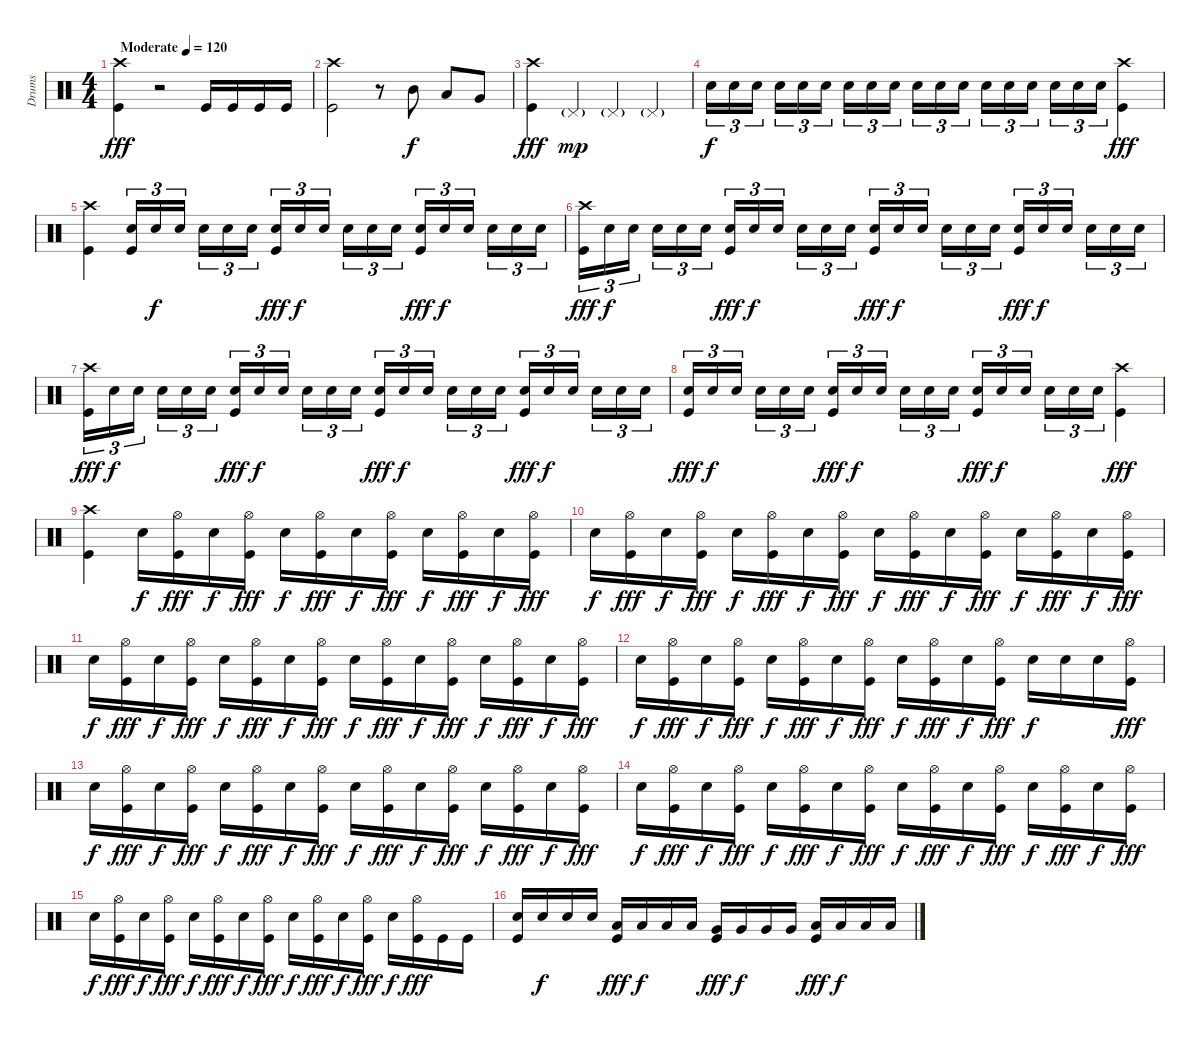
\track ("Drums" "Drums") {instrument percussion}
\staff {score}
\articulation defaults
\ts (4 4)
\tempo (120 "Moderate")
\tempo 191
\tempo (120 "Moderate")
\clef neutral
\ks c
("Crash high (hit)" "Kick (hit)").4{dy fff} r.2 "Kick (hit)".16 "Kick (hit)".16 "Kick (hit)".16 "Kick (hit)".16 |
("Crash high (hit)" "Kick (hit)").2 r.8 "Mid Tom (hit)".8{dy f} "Low Tom (hit)".8 "Very Low Tom (hit)".8 |
("Crash high (hit)" "Kick (hit)").4{dy fff} "Pedal Hi-Hat (hit)"{g}.4{dy mp} "Pedal Hi-Hat (hit)"{g}.4 "Pedal Hi-Hat (hit)"{g}.4 |
"Snare (hit) 2".16{tu (3 2) dy f} "Snare (hit) 2".16{tu (3 2)} "Snare (hit) 2".16{tu (3 2) beam splitsecondary} "Snare (hit) 2".16{tu (3 2)} "Snare (hit) 2".16{tu (3 2)} "Snare (hit) 2".16{tu (3 2)} "Snare (hit) 2".16{tu (3 2)} "Snare (hit) 2".16{tu (3 2)} "Snare (hit) 2".16{tu (3 2) beam splitsecondary} "Snare (hit) 2".16{tu (3 2)} "Snare (hit) 2".16{tu (3 2)} "Snare (hit) 2".16{tu (3 2)} "Snare (hit) 2".16{tu (3 2)} "Snare (hit) 2".16{tu (3 2)} "Snare (hit) 2".16{tu (3 2) beam splitsecondary} "Snare (hit) 2".16{tu (3 2)} "Snare (hit) 2".16{tu (3 2)} "Snare (hit) 2".16{tu (3 2)} ("Crash high (hit)" "Kick (hit)").4{dy fff} |
("Crash high (hit)" "Kick (hit)").4 ("Snare (hit) 2" "Kick (hit)").16{tu (3 2)} "Snare (hit) 2".16{tu (3 2) dy f} "Snare (hit) 2".16{tu (3 2) beam splitsecondary} "Snare (hit) 2".16{tu (3 2)} "Snare (hit) 2".16{tu (3 2)} "Snare (hit) 2".16{tu (3 2)} ("Snare (hit) 2" "Kick (hit)").16{tu (3 2) dy fff} "Snare (hit) 2".16{tu (3 2) dy f} "Snare (hit) 2".16{tu (3 2) beam splitsecondary} "Snare (hit) 2".16{tu (3 2)} "Snare (hit) 2".16{tu (3 2)} "Snare (hit) 2".16{tu (3 2)} ("Snare (hit) 2" "Kick (hit)").16{tu (3 2) dy fff} "Snare (hit) 2".16{tu (3 2) dy f} "Snare (hit) 2".16{tu (3 2) beam splitsecondary} "Snare (hit) 2".16{tu (3 2)} "Snare (hit) 2".16{tu (3 2)} "Snare (hit) 2".16{tu (3 2)} |
("Crash high (hit)" "Kick (hit)").16{tu (3 2) dy fff} "Snare (hit) 2".16{tu (3 2) dy f} "Snare (hit) 2".16{tu (3 2) beam splitsecondary} "Snare (hit) 2".16{tu (3 2)} "Snare (hit) 2".16{tu (3 2)} "Snare (hit) 2".16{tu (3 2)} ("Snare (hit) 2" "Kick (hit)").16{tu (3 2) dy fff} "Snare (hit) 2".16{tu (3 2) dy f} "Snare (hit) 2".16{tu (3 2) beam splitsecondary} "Snare (hit) 2".16{tu (3 2)} "Snare (hit) 2".16{tu (3 2)} "Snare (hit) 2".16{tu (3 2)} ("Snare (hit) 2" "Kick (hit)").16{tu (3 2) dy fff} "Snare (hit) 2".16{tu (3 2) dy f} "Snare (hit) 2".16{tu (3 2) beam splitsecondary} "Snare (hit) 2".16{tu (3 2)} "Snare (hit) 2".16{tu (3 2)} "Snare (hit) 2".16{tu (3 2)} ("Snare (hit) 2" "Kick (hit)").16{tu (3 2) dy fff} "Snare (hit) 2".16{tu (3 2) dy f} "Snare (hit) 2".16{tu (3 2) beam splitsecondary} "Snare (hit) 2".16{tu (3 2)} "Snare (hit) 2".16{tu (3 2)} "Snare (hit) 2".16{tu (3 2)} |
("Crash high (hit)" "Kick (hit)").16{tu (3 2) dy fff} "Snare (hit) 2".16{tu (3 2) dy f} "Snare (hit) 2".16{tu (3 2) beam splitsecondary} "Snare (hit) 2".16{tu (3 2)} "Snare (hit) 2".16{tu (3 2)} "Snare (hit) 2".16{tu (3 2)} ("Snare (hit) 2" "Kick (hit)").16{tu (3 2) dy fff} "Snare (hit) 2".16{tu (3 2) dy f} "Snare (hit) 2".16{tu (3 2) beam splitsecondary} "Snare (hit) 2".16{tu (3 2)} "Snare (hit) 2".16{tu (3 2)} "Snare (hit) 2".16{tu (3 2)} ("Snare (hit) 2" "Kick (hit)").16{tu (3 2) dy fff} "Snare (hit) 2".16{tu (3 2) dy f} "Snare (hit) 2".16{tu (3 2) beam splitsecondary} "Snare (hit) 2".16{tu (3 2)} "Snare (hit) 2".16{tu (3 2)} "Snare (hit) 2".16{tu (3 2)} ("Snare (hit) 2" "Kick (hit)").16{tu (3 2) dy fff} "Snare (hit) 2".16{tu (3 2) dy f} "Snare (hit) 2".16{tu (3 2) beam splitsecondary} "Snare (hit) 2".16{tu (3 2)} "Snare (hit) 2".16{tu (3 2)} "Snare (hit) 2".16{tu (3 2)} |
("Snare (hit) 2" "Kick (hit)").16{tu (3 2) dy fff} "Snare (hit) 2".16{tu (3 2) dy f} "Snare (hit) 2".16{tu (3 2) beam splitsecondary} "Snare (hit) 2".16{tu (3 2)} "Snare (hit) 2".16{tu (3 2)} "Snare (hit) 2".16{tu (3 2)} ("Snare (hit) 2" "Kick (hit)").16{tu (3 2) dy fff} "Snare (hit) 2".16{tu (3 2) dy f} "Snare (hit) 2".16{tu (3 2) beam splitsecondary} "Snare (hit) 2".16{tu (3 2)} "Snare (hit) 2".16{tu (3 2)} "Snare (hit) 2".16{tu (3 2)} ("Snare (hit) 2" "Kick (hit)").16{tu (3 2) dy fff} "Snare (hit) 2".16{tu (3 2) dy f} "Snare (hit) 2".16{tu (3 2) beam splitsecondary} "Snare (hit) 2".16{tu (3 2)} "Snare (hit) 2".16{tu (3 2)} "Snare (hit) 2".16{tu (3 2)} ("Crash high (hit)" "Kick (hit)").4{dy fff} |
("Crash high (hit)" "Kick (hit)").4 "Snare (hit) 2".16{dy f} ("Hi-Hat (open)" "Kick (hit)").16{dy fff} "Snare (hit) 2".16{dy f} ("Hi-Hat (open)" "Kick (hit)").16{dy fff} "Snare (hit) 2".16{dy f} ("Hi-Hat (open)" "Kick (hit)").16{dy fff} "Snare (hit) 2".16{dy f} ("Hi-Hat (open)" "Kick (hit)").16{dy fff} "Snare (hit) 2".16{dy f} ("Hi-Hat (open)" "Kick (hit)").16{dy fff} "Snare (hit) 2".16{dy f} ("Hi-Hat (open)" "Kick (hit)").16{dy fff} |
"Snare (hit) 2".16{dy f} ("Hi-Hat (open)" "Kick (hit)").16{dy fff} "Snare (hit) 2".16{dy f} ("Hi-Hat (open)" "Kick (hit)").16{dy fff} "Snare (hit) 2".16{dy f} ("Hi-Hat (open)" "Kick (hit)").16{dy fff} "Snare (hit) 2".16{dy f} ("Hi-Hat (open)" "Kick (hit)").16{dy fff} "Snare (hit) 2".16{dy f} ("Hi-Hat (open)" "Kick (hit)").16{dy fff} "Snare (hit) 2".16{dy f} ("Hi-Hat (open)" "Kick (hit)").16{dy fff} "Snare (hit) 2".16{dy f} ("Hi-Hat (open)" "Kick (hit)").16{dy fff} "Snare (hit) 2".16{dy f} ("Hi-Hat (open)" "Kick (hit)").16{dy fff} |
"Snare (hit) 2".16{dy f} ("Hi-Hat (open)" "Kick (hit)").16{dy fff} "Snare (hit) 2".16{dy f} ("Hi-Hat (open)" "Kick (hit)").16{dy fff} "Snare (hit) 2".16{dy f} ("Hi-Hat (open)" "Kick (hit)").16{dy fff} "Snare (hit) 2".16{dy f} ("Hi-Hat (open)" "Kick (hit)").16{dy fff} "Snare (hit) 2".16{dy f} ("Hi-Hat (open)" "Kick (hit)").16{dy fff} "Snare (hit) 2".16{dy f} ("Hi-Hat (open)" "Kick (hit)").16{dy fff} "Snare (hit) 2".16{dy f} ("Hi-Hat (open)" "Kick (hit)").16{dy fff} "Snare (hit) 2".16{dy f} ("Hi-Hat (open)" "Kick (hit)").16{dy fff} |
"Snare (hit) 2".16{dy f} ("Hi-Hat (open)" "Kick (hit)").16{dy fff} "Snare (hit) 2".16{dy f} ("Hi-Hat (open)" "Kick (hit)").16{dy fff} "Snare (hit) 2".16{dy f} ("Hi-Hat (open)" "Kick (hit)").16{dy fff} "Snare (hit) 2".16{dy f} ("Hi-Hat (open)" "Kick (hit)").16{dy fff} "Snare (hit) 2".16{dy f} ("Hi-Hat (open)" "Kick (hit)").16{dy fff} "Snare (hit) 2".16{dy f} ("Hi-Hat (open)" "Kick (hit)").16{dy fff} "Snare (hit) 2".16{dy f} "Snare (hit) 2".16 "Snare (hit) 2".16 ("Hi-Hat (open)" "Kick (hit)").16{dy fff} |
"Snare (hit) 2".16{dy f} ("Hi-Hat (open)" "Kick (hit)").16{dy fff} "Snare (hit) 2".16{dy f} ("Hi-Hat (open)" "Kick (hit)").16{dy fff} "Snare (hit) 2".16{dy f} ("Hi-Hat (open)" "Kick (hit)").16{dy fff} "Snare (hit) 2".16{dy f} ("Hi-Hat (open)" "Kick (hit)").16{dy fff} "Snare (hit) 2".16{dy f} ("Hi-Hat (open)" "Kick (hit)").16{dy fff} "Snare (hit) 2".16{dy f} ("Hi-Hat (open)" "Kick (hit)").16{dy fff} "Snare (hit) 2".16{dy f} ("Hi-Hat (open)" "Kick (hit)").16{dy fff} "Snare (hit) 2".16{dy f} ("Hi-Hat (open)" "Kick (hit)").16{dy fff} |
"Snare (hit) 2".16{dy f} ("Hi-Hat (open)" "Kick (hit)").16{dy fff} "Snare (hit) 2".16{dy f} ("Hi-Hat (open)" "Kick (hit)").16{dy fff} "Snare (hit) 2".16{dy f} ("Hi-Hat (open)" "Kick (hit)").16{dy fff} "Snare (hit) 2".16{dy f} ("Hi-Hat (open)" "Kick (hit)").16{dy fff} "Snare (hit) 2".16{dy f} ("Hi-Hat (open)" "Kick (hit)").16{dy fff} "Snare (hit) 2".16{dy f} ("Hi-Hat (open)" "Kick (hit)").16{dy fff} "Snare (hit) 2".16{dy f} ("Hi-Hat (open)" "Kick (hit)").16{dy fff} "Snare (hit) 2".16{dy f} ("Hi-Hat (open)" "Kick (hit)").16{dy fff} |
"Snare (hit) 2".16{dy f} ("Hi-Hat (open)" "Kick (hit)").16{dy fff} "Snare (hit) 2".16{dy f} ("Hi-Hat (open)" "Kick (hit)").16{dy fff} "Snare (hit) 2".16{dy f} ("Hi-Hat (open)" "Kick (hit)").16{dy fff} "Snare (hit) 2".16{dy f} ("Hi-Hat (open)" "Kick (hit)").16{dy fff} "Snare (hit) 2".16{dy f} ("Hi-Hat (open)" "Kick (hit)").16{dy fff} "Snare (hit) 2".16{dy f} ("Hi-Hat (open)" "Kick (hit)").16{dy fff} "Snare (hit) 2".16{dy f} ("Hi-Hat (open)" "Kick (hit)").16{dy fff} "Kick (hit)".16 "Kick (hit)".16 |
("Snare (hit) 2" "Kick (hit)").16 "Snare (hit) 2".16{dy f} "Snare (hit) 2".16 "Snare (hit) 2".16 ("Low Tom (hit)" "Kick (hit)").16{dy fff} "Low Tom (hit)".16{dy f} "Low Tom (hit)".16 "Low Tom (hit)".16 ("Very Low Tom (hit)" "Kick (hit)").16{dy fff} "Very Low Tom (hit)".16{dy f} "Very Low Tom (hit)".16 "Very Low Tom (hit)".16 ("Low Floor Tom (hit)" "Kick (hit)").16{dy fff} "Low Floor Tom (hit)".16{dy f} "Low Floor Tom (hit)".16 "Low Floor Tom (hit)".16
